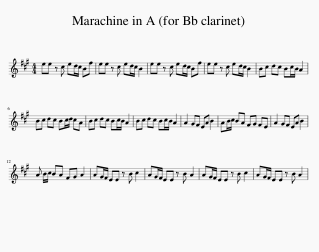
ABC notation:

X:1
L:1/8
M:4/4
I:linebreak $
K:A
V:1 treble
V:1
 ee z c ed/c/ Bf | ee z c ed/c/ B2 | ee z c ed/c/ Bf | ee z c ed/c/ B2 | Bc dc Bc/B/ A2 |$ %5
 Bc dc Bc/d/ cA | Bc dc Bc/B/ A2 | Bc dc Bc/B/ A2 | A2 GF EA B2 | AB/c/ BA FG FE | %10
 A2 GF EA B2 |$ A B/c/ BA FG A2 | AG/F/ EE z B c2 | AG/F/ EE z B A2 | AG/F/ EE z B c2 | %15
 AG/F/ EE z B A2 | %16
